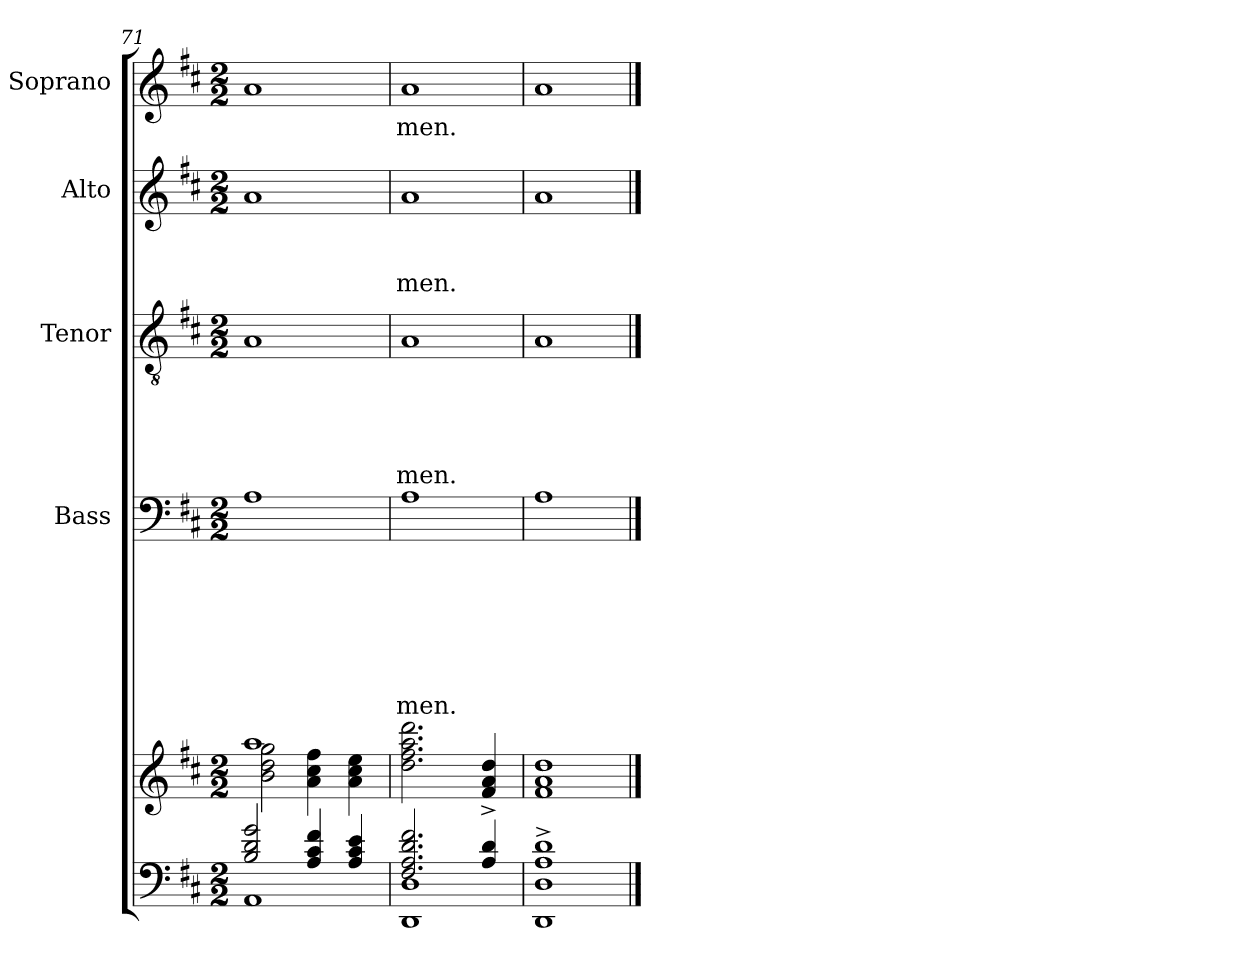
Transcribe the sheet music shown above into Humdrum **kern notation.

**kern	**kern	**kern	**text	**text	**text	**text	**text	**text	**text	**kern	**text	**text	**text	**text	**text	**kern	**text	**text	**text	**kern	**text
*part5	*part5	*part4	*part4	*part4	*part4	*part4	*part4	*part4	*part4	*part3	*part3	*part3	*part3	*part3	*part3	*part2	*part2	*part2	*part2	*part1	*part1
*staff6	*staff5	*staff4	*staff4	*staff4	*staff4	*staff4	*staff4	*staff4	*staff4	*staff3	*staff3	*staff3	*staff3	*staff3	*staff3	*staff2	*staff2	*staff2	*staff2	*staff1	*staff1
*	*	*I"Bass	*	*	*	*	*	*	*	*I"Tenor	*	*	*	*	*	*I"Alto	*	*	*	*I"Soprano	*
*clefF4	*clefG2	*clefF4	*	*	*	*	*	*	*	*clefGv2	*	*	*	*	*	*clefG2	*	*	*	*clefG2	*
*k[f#c#]	*k[f#c#]	*k[f#c#]	*	*	*	*	*	*	*	*k[f#c#]	*	*	*	*	*	*k[f#c#]	*	*	*	*k[f#c#]	*
*D:	*D:	*D:	*	*	*	*	*	*	*	*D:	*	*	*	*	*	*D:	*	*	*	*D:	*
*M2/2	*M2/2	*M2/2	*	*	*	*	*	*	*	*M2/2	*	*	*	*	*	*M2/2	*	*	*	*M2/2	*
=71	=71	=71	=71	=71	=71	=71	=71	=71	=71	=71	=71	=71	=71	=71	=71	=71	=71	=71	=71	=71	=71
*^	*^	*	*	*	*	*	*	*	*	*	*	*	*	*	*	*	*	*	*	*	*
2B/ 2d/ 2g/	1AA	1aa	2b\ 2dd\ 2gg\	1A	.	.	.	.	.	.	.	1A	.	.	.	.	.	1a	.	.	.	1a	.
4A/ 4c#/ 4f#/	.	.	4a\ 4cc#\ 4ff#\	.	.	.	.	.	.	.	.	.	.	.	.	.	.	.	.	.	.	.	.
4A/ 4c#/ 4e/	.	.	4a\ 4cc#\ 4ee\	.	.	.	.	.	.	.	.	.	.	.	.	.	.	.	.	.	.	.	.
=72	=72	=72	=72	=72	=72	=72	=72	=72	=72	=72	=72	=72	=72	=72	=72	=72	=72	=72	=72	=72	=72	=72	=72
!	!	!	!	!	!	!	!	!	!	!	!LO:LY:b	!	!	!	!	!	!LO:LY:b	!	!	!	!LO:LY:b	!	!LO:LY:b
*	*	*v	*v	*	*	*	*	*	*	*	*	*	*	*	*	*	*	*	*	*	*	*	*
2.F#/ 2.A/ 2.d/ 2.f#/	1DD 1D	2.dd\ 2.ff#\ 2.aa\ 2.ddd\	1A	.	.	.	.	.	.	-men.	1A	.	.	.	.	-men.	1a	.	.	-men.	1a	-men.
4A/^> 4d/^>	.	4f#/ 4a/ 4dd/	.	.	.	.	.	.	.	.	.	.	.	.	.	.	.	.	.	.	.	.
*v	*v	*	*	*	*	*	*	*	*	*	*	*	*	*	*	*	*	*	*	*	*	*
=73	=73	=73	=73	=73	=73	=73	=73	=73	=73	=73	=73	=73	=73	=73	=73	=73	=73	=73	=73	=73	=73
1DD^> 1D^> 1A^> 1d^>	1f# 1a 1dd	1A	.	.	.	.	.	.	.	1A	.	.	.	.	.	1a	.	.	.	1a	.
==	==	==	==	==	==	==	==	==	==	==	==	==	==	==	==	==	==	==	==	==	==
*-	*-	*-	*-	*-	*-	*-	*-	*-	*-	*-	*-	*-	*-	*-	*-	*-	*-	*-	*-	*-	*-
